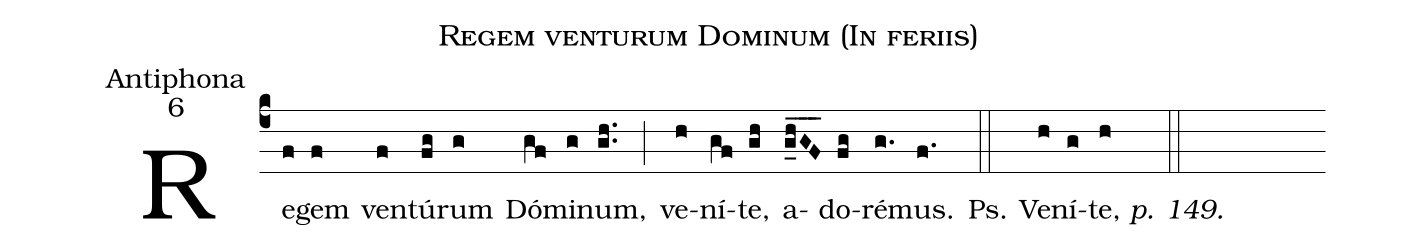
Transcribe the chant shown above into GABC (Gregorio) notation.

name:Regem venturum Dominum (In feriis);
office-part:Antiphona;
mode:6;
%%
(c4) Re(f)gem(f) ven(f)tú(fg)rum(g) Dó(gf)mi(g)num,(gh..) (;) ve(h)ní(gf)te,(gh) a(g_h_GF__)do(fg)ré(g.)mus.(f.) (::) Ps. V{e}(h)ní(g)t{e}, <i>p. 149.</i>(h) (::)
